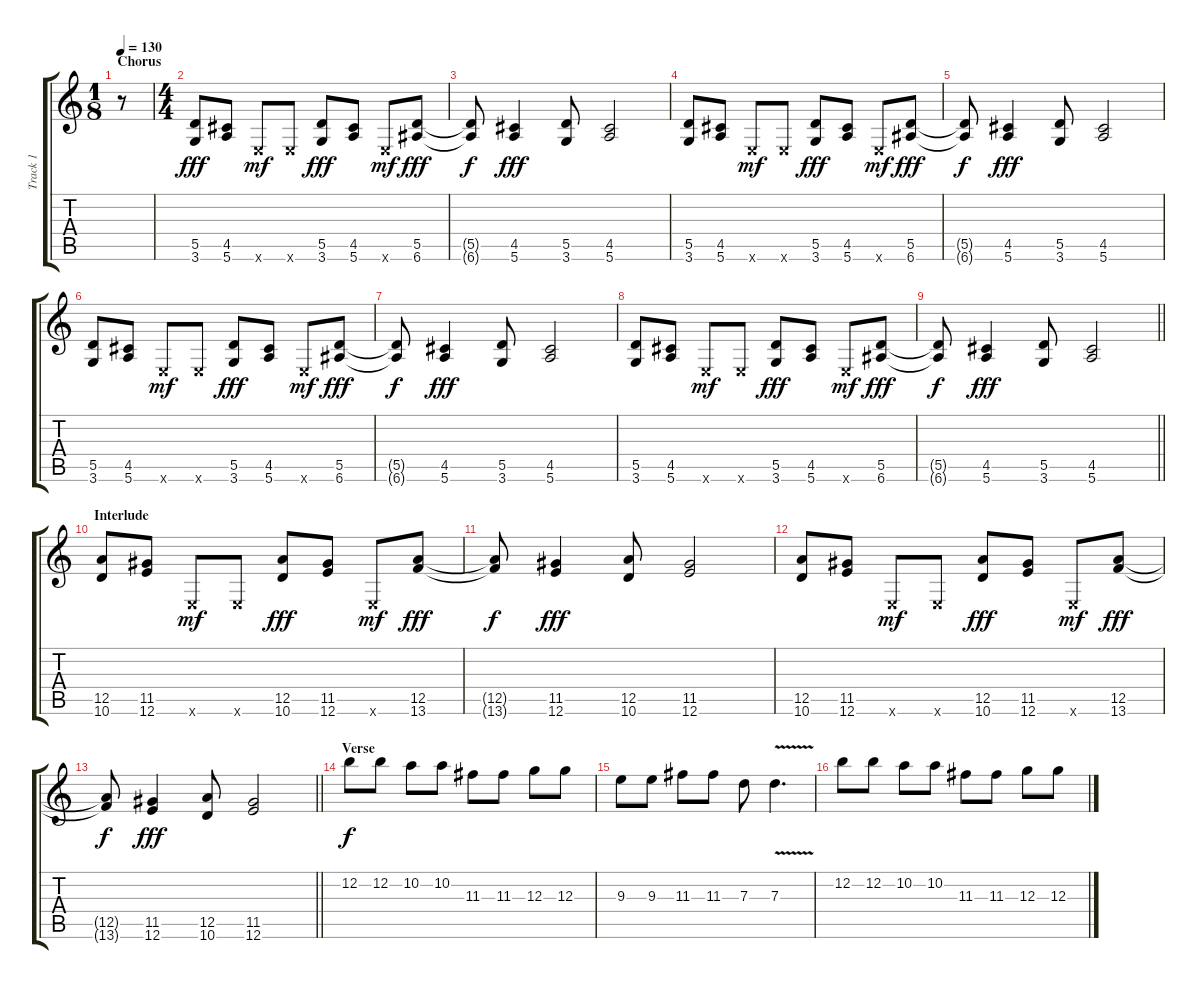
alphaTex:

\track ("Track 1" "Track 1") {instrument overdrivenguitar}
\staff {score tabs}
\tuning (E4 B3 G3 D3 A2 E2) {hide}
\ts (1 8)
\section ("" "Chorus")
\tempo 130
\clef g2
\ks c
r.8{dy f} |
\ts (4 4)
(5.5 3.6).8{dy fff} (4.5 5.6).8 0.6{x}.8{dy mf} 0.6{x}.8 (5.5 3.6).8{dy fff} (4.5 5.6).8 0.6{x}.8{dy mf} (5.5 6.6).8{dy fff} |
(5.5{t} 6.6{t}).8{dy f} (4.5 5.6).4{dy fff} (5.5 3.6).8 (4.5 5.6).2 |
(5.5 3.6).8 (4.5 5.6).8 0.6{x}.8{dy mf} 0.6{x}.8 (5.5 3.6).8{dy fff} (4.5 5.6).8 0.6{x}.8{dy mf} (5.5 6.6).8{dy fff} |
(5.5{t} 6.6{t}).8{dy f} (4.5 5.6).4{dy fff} (5.5 3.6).8 (4.5 5.6).2 |
(5.5 3.6).8 (4.5 5.6).8 0.6{x}.8{dy mf} 0.6{x}.8 (5.5 3.6).8{dy fff} (4.5 5.6).8 0.6{x}.8{dy mf} (5.5 6.6).8{dy fff} |
(5.5{t} 6.6{t}).8{dy f} (4.5 5.6).4{dy fff} (5.5 3.6).8 (4.5 5.6).2 |
(5.5 3.6).8 (4.5 5.6).8 0.6{x}.8{dy mf} 0.6{x}.8 (5.5 3.6).8{dy fff} (4.5 5.6).8 0.6{x}.8{dy mf} (5.5 6.6).8{dy fff} |
\barLineRight lightlight
(5.5{t} 6.6{t}).8{dy f} (4.5 5.6).4{dy fff} (5.5 3.6).8 (4.5 5.6).2 |
\section ("" "Interlude")
(12.5 10.6).8 (11.5 12.6).8 0.6{x}.8{dy mf} 0.6{x}.8 (12.5 10.6).8{dy fff} (11.5 12.6).8 0.6{x}.8{dy mf} (12.5 13.6).8{dy fff} |
(12.5{t} 13.6{t}).8{dy f} (11.5 12.6).4{dy fff} (12.5 10.6).8 (11.5 12.6).2 |
(12.5 10.6).8 (11.5 12.6).8 0.6{x}.8{dy mf} 0.6{x}.8 (12.5 10.6).8{dy fff} (11.5 12.6).8 0.6{x}.8{dy mf} (12.5 13.6).8{dy fff} |
\barLineRight lightlight
(12.5{t} 13.6{t}).8{dy f} (11.5 12.6).4{dy fff} (12.5 10.6).8 (11.5 12.6).2 |
\section ("" "Verse")
12.2.8{dy f} 12.2.8 10.2.8 10.2.8 11.3.8 11.3.8 12.3.8 12.3.8 |
9.3.8 9.3.8 11.3.8 11.3.8 7.3.8 7.3{v}.4{d} |
12.2.8 12.2.8 10.2.8 10.2.8 11.3.8 11.3.8 12.3.8 12.3.8
